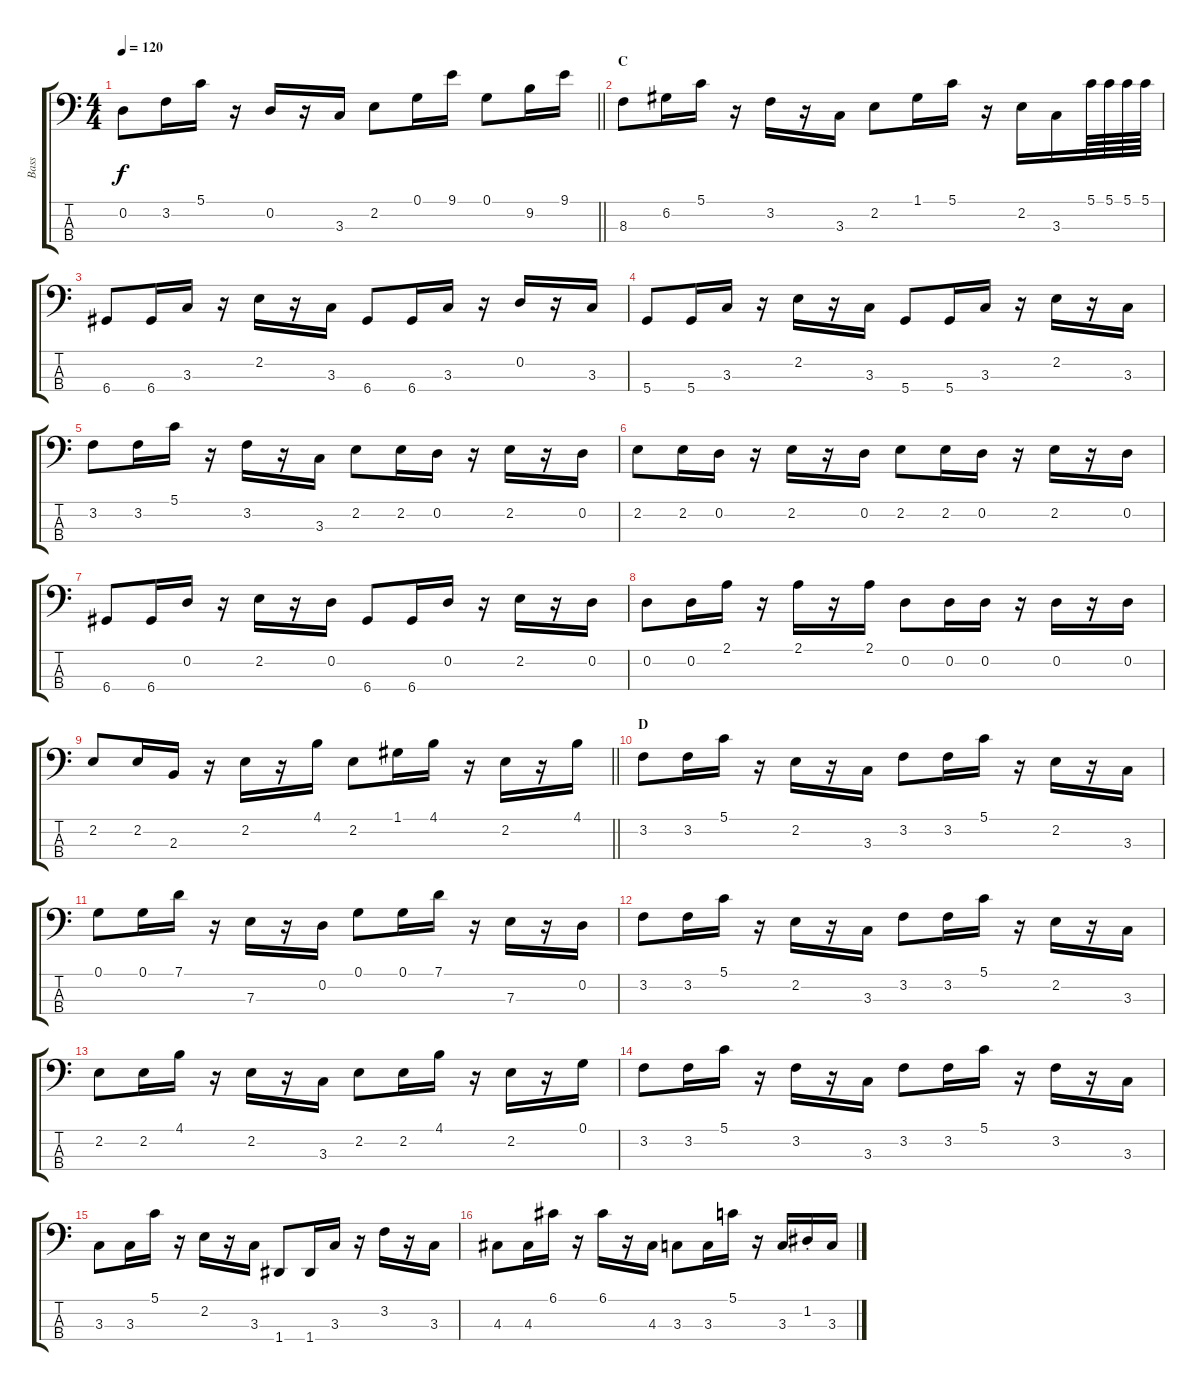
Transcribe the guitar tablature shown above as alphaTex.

\track ("Bass" "Bass") {instrument synthbass2}
\staff {score tabs}
\tuning (G2 D2 A1 D1) {hide}
\ts (4 4)
\tempo 120
\clef f4
\barLineRight lightlight
\ks c
0.2.8{dy f} 3.2.16 5.1.16 r.16 0.2.16 r.16 3.3.16 2.2.8 0.1.16 9.1.16 0.1.8 9.2.16 9.1.16 |
\section ("" "C")
8.3.8 6.2.16 5.1.16 r.16 3.2.16 r.16 3.3.16 2.2.8 1.1.16 5.1.16 r.16 2.2.16 3.3.16 5.1.64 5.1.64 5.1.64 5.1.64 |
6.4.8 6.4.16 3.3.16 r.16 2.2.16 r.16 3.3.16 6.4.8 6.4.16 3.3.16 r.16 0.2.16 r.16 3.3.16 |
5.4.8 5.4.16 3.3.16 r.16 2.2.16 r.16 3.3.16 5.4.8 5.4.16 3.3.16 r.16 2.2.16 r.16 3.3.16 |
3.2.8 3.2.16 5.1.16 r.16 3.2.16 r.16 3.3.16 2.2.8 2.2.16 0.2.16 r.16 2.2.16 r.16 0.2.16 |
2.2.8 2.2.16 0.2.16 r.16 2.2.16 r.16 0.2.16 2.2.8 2.2.16 0.2.16 r.16 2.2.16 r.16 0.2.16 |
6.4.8 6.4.16 0.2.16 r.16 2.2.16 r.16 0.2.16 6.4.8 6.4.16 0.2.16 r.16 2.2.16 r.16 0.2.16 |
0.2.8 0.2.16 2.1.16 r.16 2.1.16 r.16 2.1.16 0.2.8 0.2.16 0.2.16 r.16 0.2.16 r.16 0.2.16 |
\barLineRight lightlight
2.2.8 2.2.16 2.3.16 r.16 2.2.16 r.16 4.1.16 2.2.8 1.1.16 4.1.16 r.16 2.2.16 r.16 4.1.16 |
\section ("" "D")
3.2.8 3.2.16 5.1.16 r.16 2.2.16 r.16 3.3.16 3.2.8 3.2.16 5.1.16 r.16 2.2.16 r.16 3.3.16 |
0.1.8 0.1.16 7.1.16 r.16 7.3.16 r.16 0.2.16 0.1.8 0.1.16 7.1.16 r.16 7.3.16 r.16 0.2.16 |
3.2.8 3.2.16 5.1.16 r.16 2.2.16 r.16 3.3.16 3.2.8 3.2.16 5.1.16 r.16 2.2.16 r.16 3.3.16 |
2.2.8 2.2.16 4.1.16 r.16 2.2.16 r.16 3.3.16 2.2.8 2.2.16 4.1.16 r.16 2.2.16 r.16 0.1.16 |
3.2.8 3.2.16 5.1.16 r.16 3.2.16 r.16 3.3.16 3.2.8 3.2.16 5.1.16 r.16 3.2.16 r.16 3.3.16 |
3.3.8 3.3.16 5.1.16 r.16 2.2.16 r.16 3.3.16 1.4.8 1.4.16 3.3.16 r.16 3.2.16 r.16 3.3.16 |
4.3.8 4.3.16 6.1.16 r.16 6.1.16 r.16 4.3.16 3.3.8 3.3.16 5.1.16 r.16 3.3.16 1.2{st}.16 3.3.16
